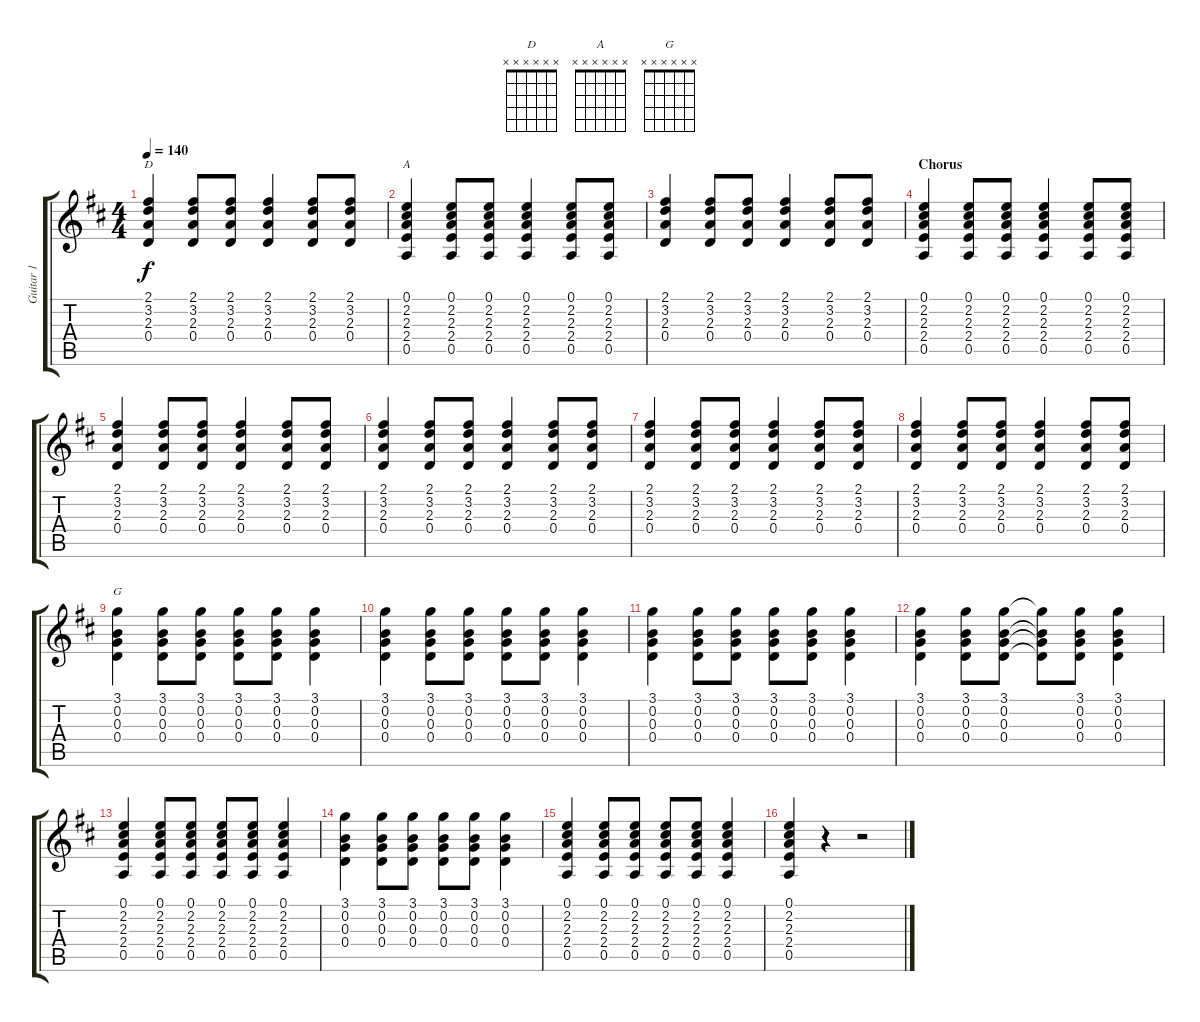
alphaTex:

\track ("Guitar 1" "Guitar 1") {instrument acousticguitarsteel}
\staff {score tabs}
\tuning (E4 B3 G3 D3 A2 E2) {hide}
\chord ("D" x x x x x x)
\chord ("A" x x x x x x)
\chord ("G" x x x x x x)
\ts (4 4)
\tempo 140
\clef g2
\ks d
(2.1 3.2 2.3 0.4).4{ch "D" dy f} (2.1 3.2 2.3 0.4).8 (2.1 3.2 2.3 0.4).8 (2.1 3.2 2.3 0.4).4 (2.1 3.2 2.3 0.4).8 (2.1 3.2 2.3 0.4).8 |
(0.1 2.2 2.3 2.4 0.5).4{ch "A"} (0.1 2.2 2.3 2.4 0.5).8 (0.1 2.2 2.3 2.4 0.5).8 (0.1 2.2 2.3 2.4 0.5).4 (0.1 2.2 2.3 2.4 0.5).8 (0.1 2.2 2.3 2.4 0.5).8 |
(2.1 3.2 2.3 0.4).4 (2.1 3.2 2.3 0.4).8 (2.1 3.2 2.3 0.4).8 (2.1 3.2 2.3 0.4).4 (2.1 3.2 2.3 0.4).8 (2.1 3.2 2.3 0.4).8 |
\section ("" "Chorus")
(0.1 2.2 2.3 2.4 0.5).4 (0.1 2.2 2.3 2.4 0.5).8 (0.1 2.2 2.3 2.4 0.5).8 (0.1 2.2 2.3 2.4 0.5).4 (0.1 2.2 2.3 2.4 0.5).8 (0.1 2.2 2.3 2.4 0.5).8 |
(2.1 3.2 2.3 0.4).4 (2.1 3.2 2.3 0.4).8 (2.1 3.2 2.3 0.4).8 (2.1 3.2 2.3 0.4).4 (2.1 3.2 2.3 0.4).8 (2.1 3.2 2.3 0.4).8 |
(2.1 3.2 2.3 0.4).4 (2.1 3.2 2.3 0.4).8 (2.1 3.2 2.3 0.4).8 (2.1 3.2 2.3 0.4).4 (2.1 3.2 2.3 0.4).8 (2.1 3.2 2.3 0.4).8 |
(2.1 3.2 2.3 0.4).4 (2.1 3.2 2.3 0.4).8 (2.1 3.2 2.3 0.4).8 (2.1 3.2 2.3 0.4).4 (2.1 3.2 2.3 0.4).8 (2.1 3.2 2.3 0.4).8 |
(2.1 3.2 2.3 0.4).4 (2.1 3.2 2.3 0.4).8 (2.1 3.2 2.3 0.4).8 (2.1 3.2 2.3 0.4).4 (2.1 3.2 2.3 0.4).8 (2.1 3.2 2.3 0.4).8 |
(3.1 0.2 0.3 0.4).4{ch "G"} (3.1 0.2 0.3 0.4).8 (3.1 0.2 0.3 0.4).8 (3.1 0.2 0.3 0.4).8 (3.1 0.2 0.3 0.4).8 (3.1 0.2 0.3 0.4).4 |
(3.1 0.2 0.3 0.4).4 (3.1 0.2 0.3 0.4).8 (3.1 0.2 0.3 0.4).8 (3.1 0.2 0.3 0.4).8 (3.1 0.2 0.3 0.4).8 (3.1 0.2 0.3 0.4).4 |
(3.1 0.2 0.3 0.4).4 (3.1 0.2 0.3 0.4).8 (3.1 0.2 0.3 0.4).8 (3.1 0.2 0.3 0.4).8 (3.1 0.2 0.3 0.4).8 (3.1 0.2 0.3 0.4).4 |
(3.1 0.2 0.3 0.4).4 (3.1 0.2 0.3 0.4).8 (3.1 0.2 0.3 0.4).8 (3.1{t} 0.2{t} 0.3{t} 0.4{t}).8 (3.1 0.2 0.3 0.4).8 (3.1 0.2 0.3 0.4).4 |
(0.1 2.2 2.3 2.4 0.5).4 (0.1 2.2 2.3 2.4 0.5).8 (0.1 2.2 2.3 2.4 0.5).8 (0.1 2.2 2.3 2.4 0.5).8 (0.1 2.2 2.3 2.4 0.5).8 (0.1 2.2 2.3 2.4 0.5).4 |
(3.1 0.2 0.3 0.4).4 (3.1 0.2 0.3 0.4).8 (3.1 0.2 0.3 0.4).8 (3.1 0.2 0.3 0.4).8 (3.1 0.2 0.3 0.4).8 (3.1 0.2 0.3 0.4).4 |
(0.1 2.2 2.3 2.4 0.5).4 (0.1 2.2 2.3 2.4 0.5).8 (0.1 2.2 2.3 2.4 0.5).8 (0.1 2.2 2.3 2.4 0.5).8 (0.1 2.2 2.3 2.4 0.5).8 (0.1 2.2 2.3 2.4 0.5).4 |
(0.1 2.2 2.3 2.4 0.5).4 r.4 r.2
